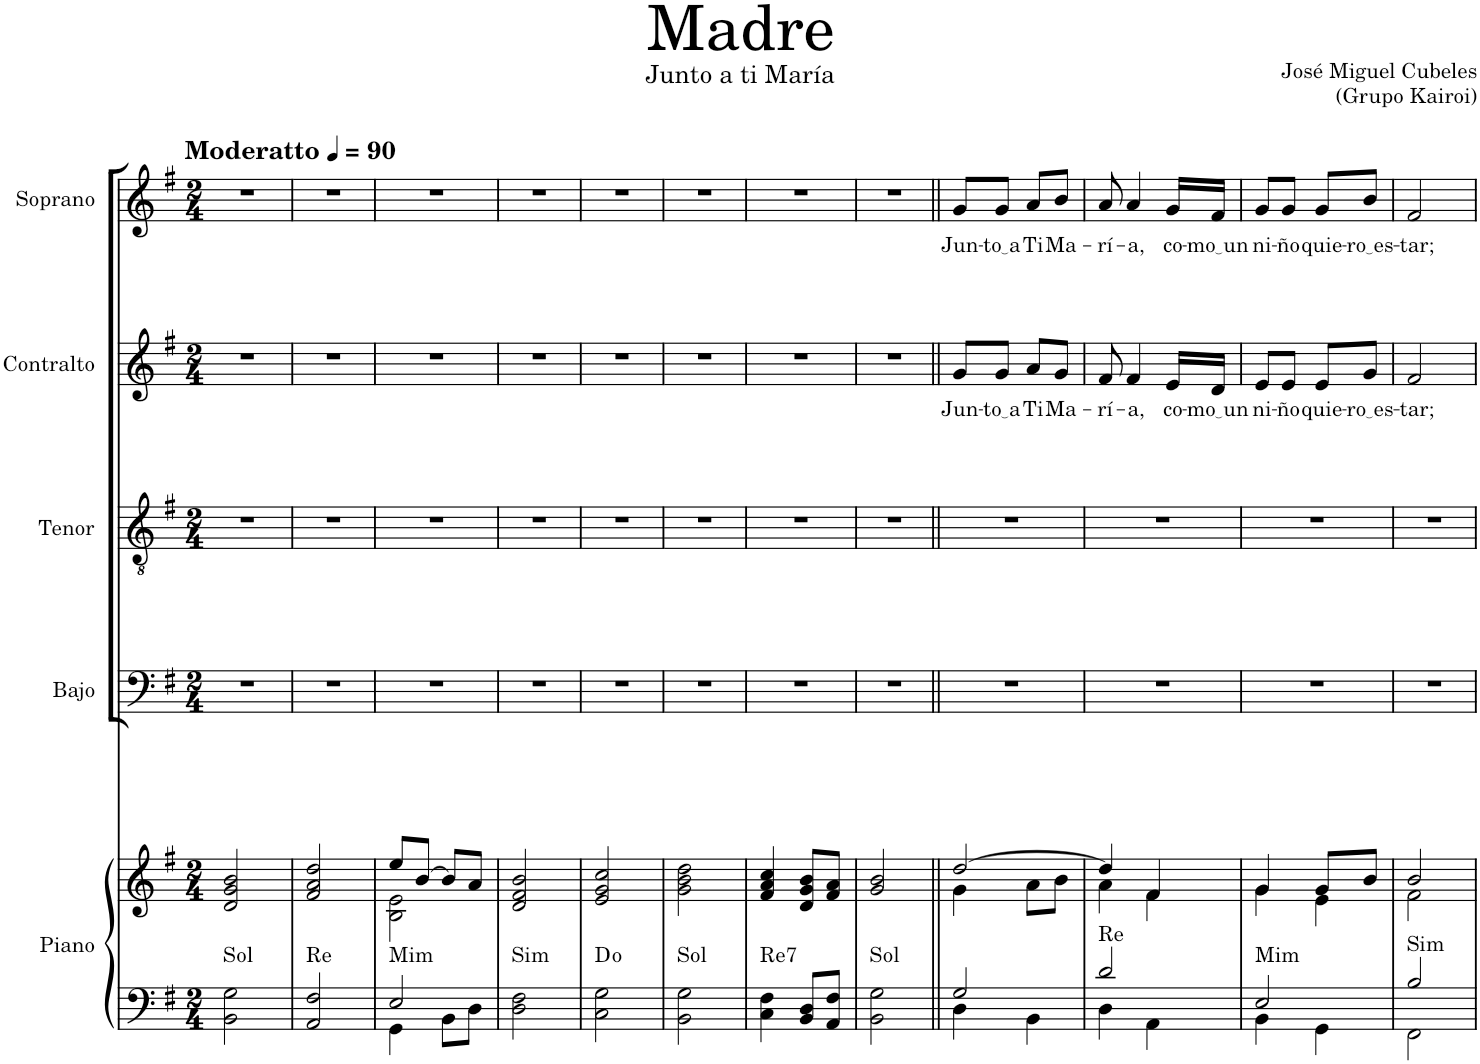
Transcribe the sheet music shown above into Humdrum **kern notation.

**kern	**kern	**harte	**kern	**kern	**kern	**text	**kern	**text
*part5	*part5	*part5	*part4	*part3	*part2	*part2	*part1	*part1
*staff6	*staff5	*	*staff4	*staff3	*staff2	*staff2	*staff1	*staff1
*I"Piano	*	*	*I"Bajo	*I"Tenor	*I"Contralto	*	*I"Soprano	*
*I'Pno.	*	*	*I'B.	*I'T.	*I'C.	*	*I'S.	*
*clefF4	*clefG2	*	*clefF4	*clefGv2	*clefG2	*	*clefG2	*
*k[f#]	*k[f#]	*	*k[f#]	*k[f#]	*k[f#]	*	*k[f#]	*
*M2/4	*M2/4	*	*M2/4	*M2/4	*M2/4	*	*M2/4	*
*MM90	*MM90	*	*MM90	*MM90	*MM90	*	*MM90	*
=1	=1	=1	=1	=1	=1	=1	=1	=1
!	!	!LO:H:kt=Sol	!	!	!	!	!LO:TX:a:B:t=Moderatto	!
2BB\ 2G\	2d/ 2g/ 2b/	N	2r	2r	2r	.	2r	.
=2	=2	=2	=2	=2	=2	=2	=2	=2
!	!	!LO:H:kt=Re	!	!	!	!	!	!
2AA/ 2F#/	2f#/ 2a/ 2dd/	N	2r	2r	2r	.	2r	.
=3	=3	=3	=3	=3	=3	=3	=3	=3
*^	*^	*	*	*	*	*	*	*
!	!	!	!	!LO:H:kt=Mim	!	!	!	!	!	!
2E/	4GG\	8ee/L	2B\ 2e\	N	2r	2r	2r	.	2r	.
.	.	[8b/J	.	.	.	.	.	.	.	.
.	8BB\L	8b/L]	.	.	.	.	.	.	.	.
.	8D\J	8a/J	.	.	.	.	.	.	.	.
*	*	*v	*v	*	*	*	*	*	*	*
=4	=4	=4	=4	=4	=4	=4	=4	=4	=4
!	!	!	!LO:H:kt=Sim	!	!	!	!	!	!
*v	*v	*	*	*	*	*	*	*	*
2D\ 2F#\	2d/ 2f#/ 2b/	N	2r	2r	2r	.	2r	.
=5	=5	=5	=5	=5	=5	=5	=5	=5
2C\ 2G\	2e/ 2g/ 2cc/	D:dim	2r	2r	2r	.	2r	.
=6	=6	=6	=6	=6	=6	=6	=6	=6
!	!	!LO:H:kt=Sol	!	!	!	!	!	!
2BB\ 2G\	2g\ 2b\ 2dd\	N	2r	2r	2r	.	2r	.
=7	=7	=7	=7	=7	=7	=7	=7	=7
!	!	!LO:H:kt=Re7	!	!	!	!	!	!
4C\ 4F#\	4f#/ 4a/ 4cc/	N	2r	2r	2r	.	2r	.
8BB/ 8D/L	8d/ 8g/ 8b/L	.	.	.	.	.	.	.
8AA/ 8F#/J	8f#/ 8a/J	.	.	.	.	.	.	.
=8	=8	=8	=8	=8	=8	=8	=8	=8
!	!	!LO:H:kt=Sol	!	!	!	!	!	!
2BB\ 2G\	2g/ 2b/	N	2r	2r	2r	.	2r	.
=9||	=9||	=9||	=9||	=9||	=9||	=9||	=9||	=9||
*^	*^	*	*	*	*	*	*	*
!	!	!	!	!	!	!	!	!LO:LY:b	!	!LO:LY:b
2G/	4D\	[2dd/	4g\	.	2r	2r	8g/L	Jun-	8g/L	Jun-
!	!	!	!	!	!	!	!	!LO:LY:b	!	!LO:LY:b
.	.	.	.	.	.	.	8g/J	to a	8g/J	to a
!	!	!	!	!	!	!	!	!LO:LY:b	!	!LO:LY:b
.	4BB\	.	8a\L	.	.	.	8a/L	Ti	8a/L	Ti
!	!	!	!	!	!	!	!	!LO:LY:b	!	!LO:LY:b
.	.	.	8b\J	.	.	.	8g/J	Ma-	8b/J	Ma-
=10	=10	=10	=10	=10	=10	=10	=10	=10	=10	=10
!	!	!	!	!LO:H:kt=Re	!	!	!	!LO:LY:b	!	!LO:LY:b
2d/	4D\	4dd/]	4a\	N	2r	2r	8f#/	-rí-	8a/	-rí-
!	!	!	!	!	!	!	!	!LO:LY:b	!	!LO:LY:b
.	.	.	.	.	.	.	4f#/	-a,	4a/	-a,
.	4AA\	4f#/	4f#\	.	.	.	.	.	.	.
!	!	!	!	!	!	!	!	!LO:LY:b	!	!LO:LY:b
.	.	.	.	.	.	.	16e/LL	co-	16g/LL	co-
!	!	!	!	!	!	!	!	!LO:LY:b	!	!LO:LY:b
.	.	.	.	.	.	.	16d/JJ	mo un	16f#/JJ	mo un
=11	=11	=11	=11	=11	=11	=11	=11	=11	=11	=11
!	!	!	!	!LO:H:kt=Mim	!	!	!	!LO:LY:b	!	!LO:LY:b
2E/	4BB\	4g/	4g\	N	2r	2r	8e/L	ni-	8g/L	ni-
!	!	!	!	!	!	!	!	!LO:LY:b	!	!LO:LY:b
.	.	.	.	.	.	.	8e/J	-ño	8g/J	-ño
!	!	!	!	!	!	!	!	!LO:LY:b	!	!LO:LY:b
.	4GG\	8g/L	4e\	.	.	.	8e/L	quie-	8g/L	quie-
!	!	!	!	!	!	!	!	!LO:LY:b	!	!LO:LY:b
.	.	8b/J	.	.	.	.	8g/J	ro es	8b/J	ro es
=12	=12	=12	=12	=12	=12	=12	=12	=12	=12	=12
!	!	!	!	!LO:H:kt=Sim	!	!	!	!LO:LY:b	!	!LO:LY:b
2B/	2FF#\	2b/	2f#\	N	2r	2r	2f#/	-tar;	2f#/	-tar;
*v	*v	*	*	*	*	*	*	*	*	*
*	*v	*v	*	*	*	*	*	*	*
=	=	=	=	=	=	=	=	=
*-	*-	*-	*-	*-	*-	*-	*-	*-
